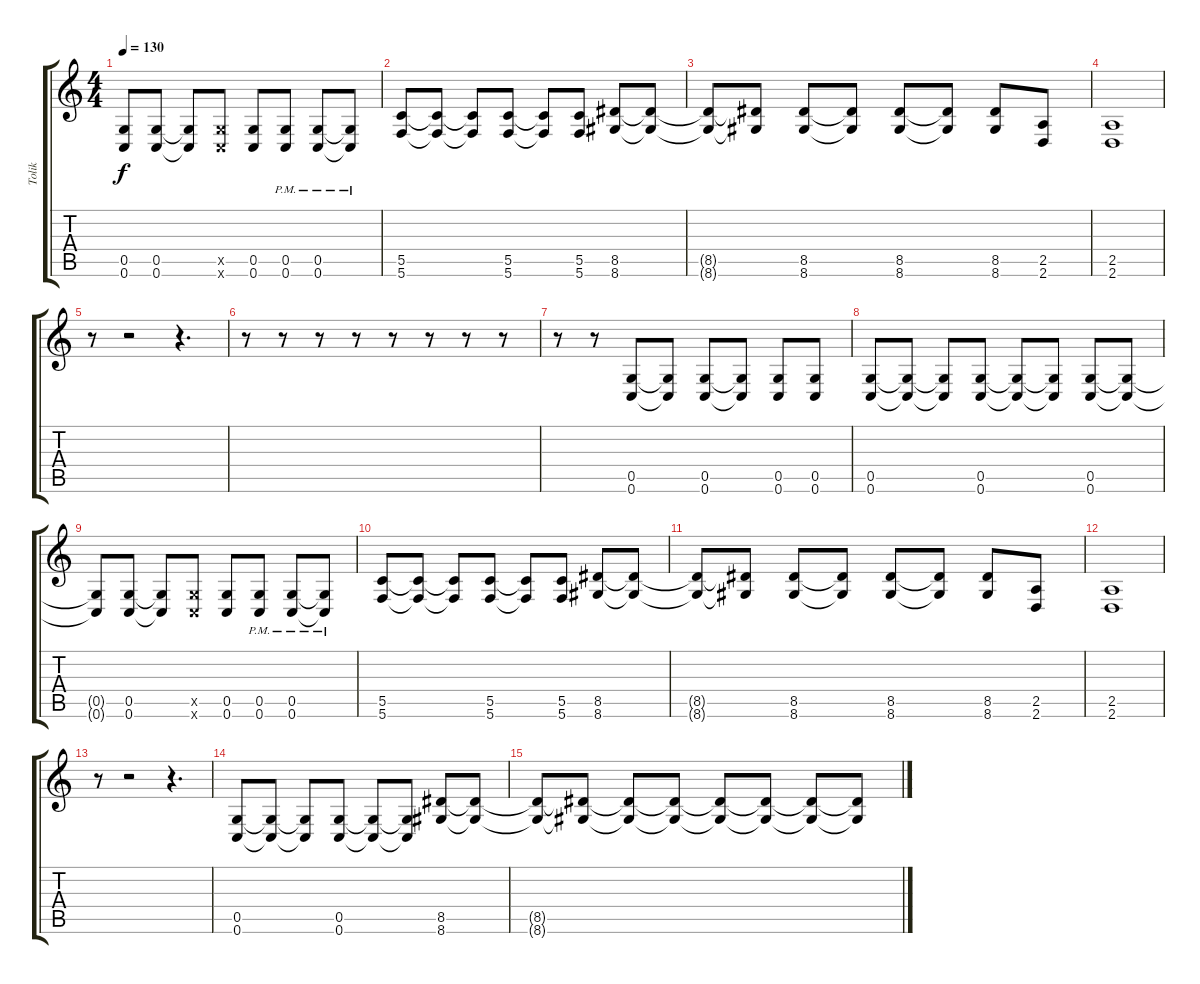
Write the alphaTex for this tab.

\track ("Tolik" "Tolik") {instrument distortionguitar}
\staff {score tabs}
\tuning (D4 A3 F3 C3 G2 C2) {hide}
\ts (4 4)
\tempo 130
\clef g2
\ks c
(0.5{t} 0.6{t}).8{dy f} (0.5 0.6).8 (0.5{t} 0.6{t}).8 (0.5{x} 0.6{x}).8 (0.5 0.6).8 (0.5{pm} 0.6{pm}).8 (0.5{pm} 0.6{pm}).8 (0.5{pm t} 0.6{pm t}).8 |
(5.5 5.6).8 (5.5{t} 5.6{t}).8 (5.5{t} 5.6{t}).8 (5.5 5.6).8 (5.5{t} 5.6{t}).8 (5.5 5.6).8 (8.5 8.6).8 (8.5{t} 8.6{t}).8 |
(8.5{t} 8.6{t}).8 (8.5{t} 8.6{t}).8 (8.5 8.6).8 (8.5{t} 8.6{t}).8 (8.5 8.6).8 (8.5{t} 8.6{t}).8 (8.5 8.6).8 (2.5 2.6).8 |
(2.5 2.6).1 |
r.8 r.2 r.4{d} |
r.8 r.8 r.8 r.8 r.8 r.8 r.8 r.8 |
r.8 r.8 (0.5 0.6).8 (0.5{t} 0.6{t}).8 (0.5 0.6).8 (0.5{t} 0.6{t}).8 (0.5 0.6).8 (0.5 0.6).8 |
(0.5 0.6).8 (0.5{t} 0.6{t}).8 (0.5{t} 0.6{t}).8 (0.5 0.6).8 (0.5{t} 0.6{t}).8 (0.5{t} 0.6{t}).8 (0.5 0.6).8 (0.5{t} 0.6{t}).8 |
(0.5{t} 0.6{t}).8 (0.5 0.6).8 (0.5{t} 0.6{t}).8 (0.5{x} 0.6{x}).8 (0.5 0.6).8 (0.5{pm} 0.6{pm}).8 (0.5{pm} 0.6{pm}).8 (0.5{pm t} 0.6{pm t}).8 |
(5.5 5.6).8 (5.5{t} 5.6{t}).8 (5.5{t} 5.6{t}).8 (5.5 5.6).8 (5.5{t} 5.6{t}).8 (5.5 5.6).8 (8.5 8.6).8 (8.5{t} 8.6{t}).8 |
(8.5{t} 8.6{t}).8 (8.5{t} 8.6{t}).8 (8.5 8.6).8 (8.5{t} 8.6{t}).8 (8.5 8.6).8 (8.5{t} 8.6{t}).8 (8.5 8.6).8 (2.5 2.6).8 |
(2.5 2.6).1 |
r.8 r.2 r.4{d} |
(0.5 0.6).8 (0.5{t} 0.6{t}).8 (0.5{t} 0.6{t}).8 (0.5 0.6).8 (0.5{t} 0.6{t}).8 (0.5{t} 0.6{t}).8 (8.5 8.6).8 (8.5{t} 8.6{t}).8 |
(8.5{t} 8.6{t}).8 (8.5{t} 8.6{t}).8 (8.5{t} 8.6{t}).8 (8.5{t} 8.6{t}).8 (8.5{t} 8.6{t}).8 (8.5{t} 8.6{t}).8 (8.5{t} 8.6{t}).8 (8.5{t} 8.6{t}).8
